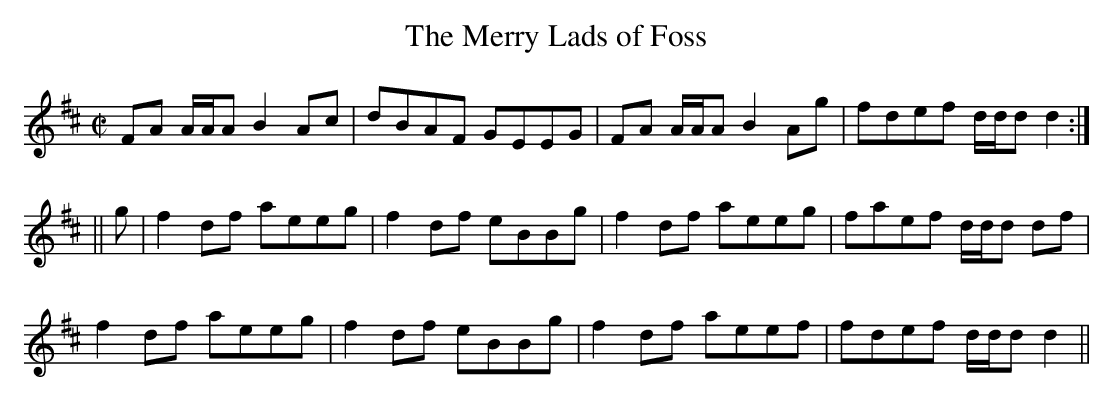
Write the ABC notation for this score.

X:1
T:Merry Lads of Foss, The
M:C|
L:1/8
K:D
FA A/A/A B2 Ac|dBAF GEEG|FA A/A/A B2 Ag|fdef d/d/d d2:|
||g|f2 df aeeg|f2 df eBBg|f2 df aeeg|faef d/d/d df|
f2 df aeeg|f2 df eBBg|f2 df aeef|fdef d/d/d d2||
